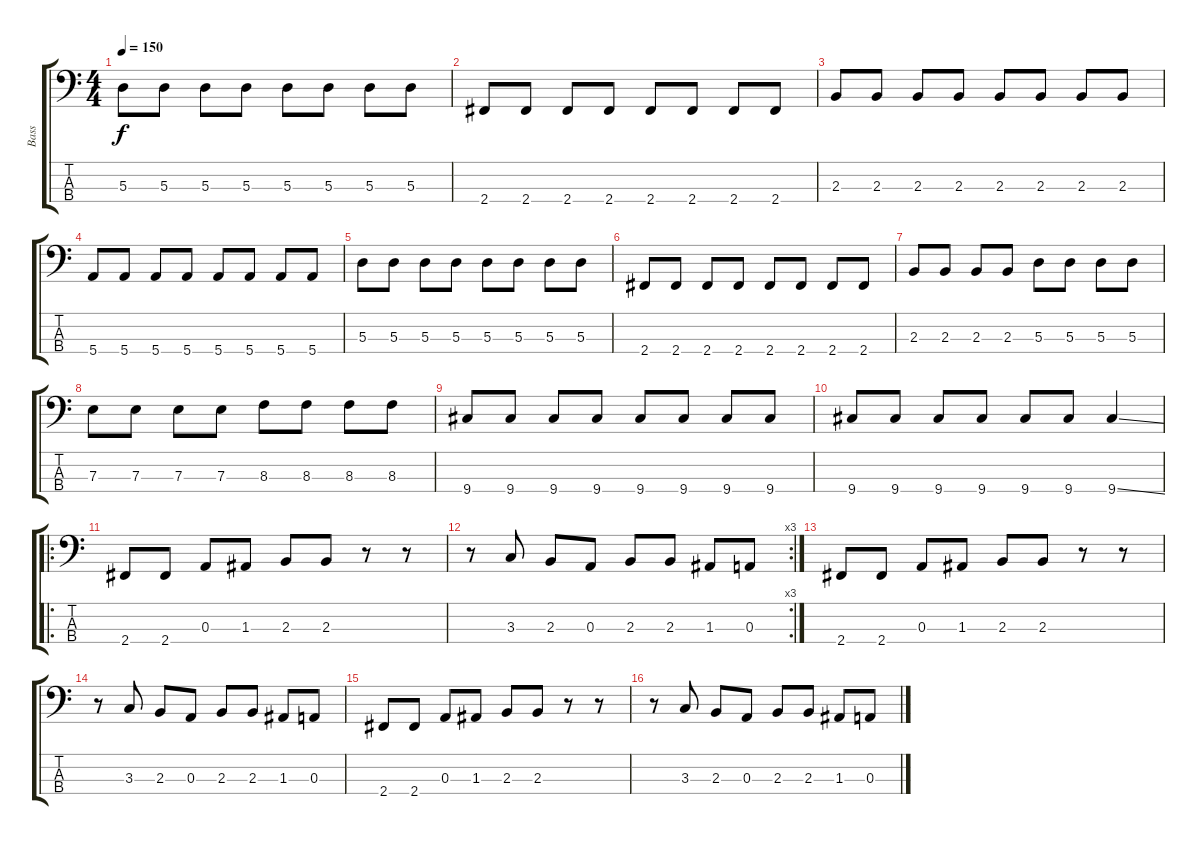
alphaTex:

\track ("Bass" "Bass") {instrument electricbasspick}
\staff {score tabs}
\tuning (G2 D2 A1 E1) {hide}
\ts (4 4)
\tempo 150
\clef f4
\ks c
5.3.8{dy f} 5.3.8 5.3.8 5.3.8 5.3.8 5.3.8 5.3.8 5.3.8 |
2.4.8 2.4.8 2.4.8 2.4.8 2.4.8 2.4.8 2.4.8 2.4.8 |
2.3.8 2.3.8 2.3.8 2.3.8 2.3.8 2.3.8 2.3.8 2.3.8 |
5.4.8 5.4.8 5.4.8 5.4.8 5.4.8 5.4.8 5.4.8 5.4.8 |
5.3.8 5.3.8 5.3.8 5.3.8 5.3.8 5.3.8 5.3.8 5.3.8 |
2.4.8 2.4.8 2.4.8 2.4.8 2.4.8 2.4.8 2.4.8 2.4.8 |
2.3.8 2.3.8 2.3.8 2.3.8 5.3.8 5.3.8 5.3.8 5.3.8 |
7.3.8 7.3.8 7.3.8 7.3.8 8.3.8 8.3.8 8.3.8 8.3.8 |
9.4.8 9.4.8 9.4.8 9.4.8 9.4.8 9.4.8 9.4.8 9.4.8 |
9.4.8 9.4.8 9.4.8 9.4.8 9.4.8 9.4.8 9.4{ss}.4 |
\ro
2.4.8 2.4.8 0.3.8 1.3.8 2.3.8 2.3.8 r.8 r.8 |
\rc 3
r.8 3.3.8 2.3.8 0.3.8 2.3.8 2.3.8 1.3.8 0.3.8 |
2.4.8 2.4.8 0.3.8 1.3.8 2.3.8 2.3.8 r.8 r.8 |
r.8 3.3.8 2.3.8 0.3.8 2.3.8 2.3.8 1.3.8 0.3.8 |
2.4.8 2.4.8 0.3.8 1.3.8 2.3.8 2.3.8 r.8 r.8 |
r.8 3.3.8 2.3.8 0.3.8 2.3.8 2.3.8 1.3.8 0.3.8
